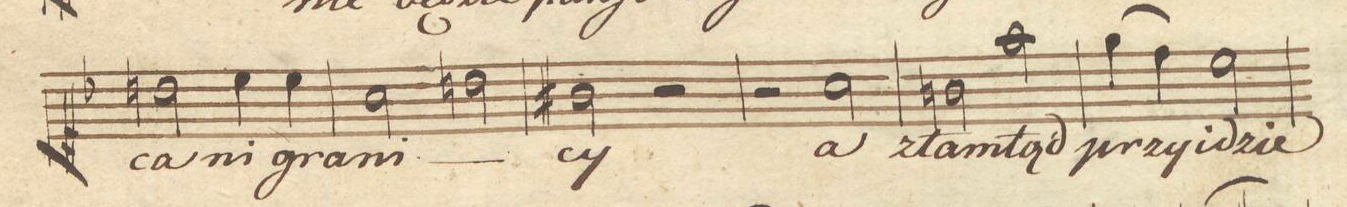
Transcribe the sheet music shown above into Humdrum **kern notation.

**kern	**text	**dynam
*I"Soprano	*	*
*clefC1	*	*
*k[b-]	*	*
*met(c|)	*	*
*M2/2	*	*
2bn\	-ca	.
4cc\	ni	.
4cc\	gra-	.
=100	=100	=100
2a\	-ni-	.
2bn\	.	.
=101	=101	=101
2g#X\	-cy	.
2r	.	.
=102	=102	=102
2r	.	.
2a\	a	.
=103	=103	=103
2g\	ztam-	.
2ff\	-tąd	.
=104	=104	=104
(4ee\	-przyi-	.
4dd\)	.	.
2cc\	-dzie	.
=105	=105	=105
*-	*-	*-
